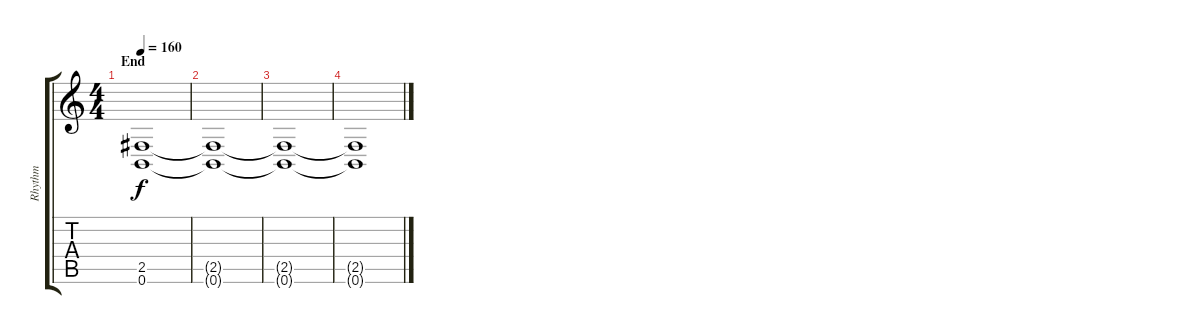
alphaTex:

\track ("Rhythm" "Rhythm") {instrument distortionguitar}
\staff {score tabs}
\tuning (B3 Gb3 D3 A2 E2 B1) {hide}
\ts (4 4)
\section ("" "End")
\tempo 160
\clef g2
\ks c
(2.5 0.6).1{dy f} |
(2.5{t} 0.6{t}).1 |
(2.5{t} 0.6{t}).1 |
(2.5{t} 0.6{t}).1
